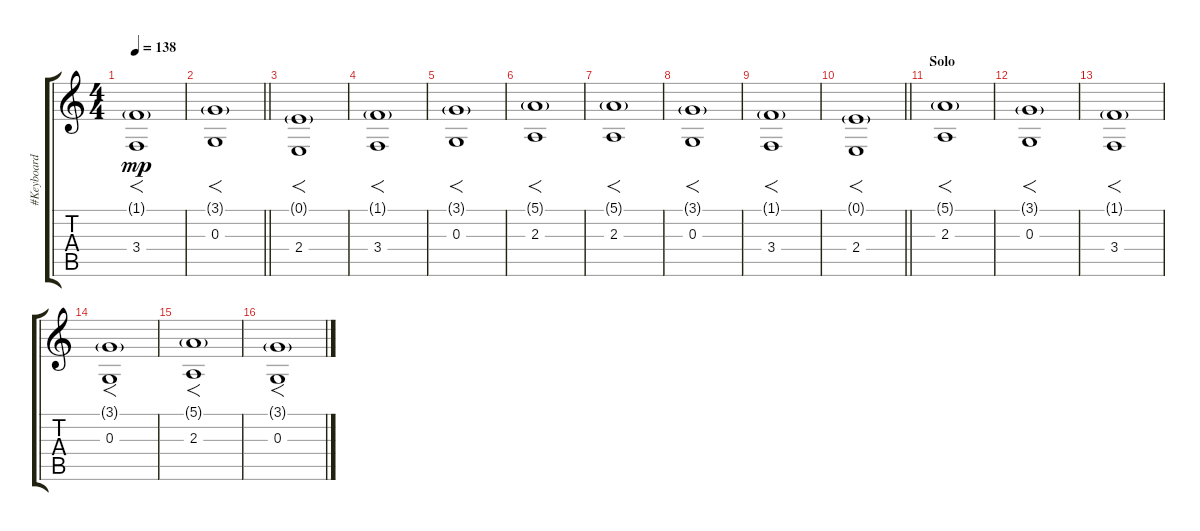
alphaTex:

\track ("#Keyboard 2 (mixed sound)" "#Keyboard ") {instrument drawbarorgan}
\staff {score tabs}
\tuning (E4 B3 G3 D3 A2 D2) {hide}
\ts (4 4)
\tempo 138
\clef g2
\ks c
(1.1{g} 3.4).1{f dy mp} |
\barLineRight lightlight
(3.1{g} 0.3).1{f} |
(0.1{g} 2.4).1{f} |
(1.1{g} 3.4).1{f} |
(3.1{g} 0.3).1{f} |
(5.1{g} 2.3).1{f} |
(5.1{g} 2.3).1{f} |
(3.1{g} 0.3).1{f} |
(1.1{g} 3.4).1{f} |
\barLineRight lightlight
(0.1{g} 2.4).1{f} |
\section ("" "Solo ")
(5.1{g} 2.3).1{f} |
(3.1{g} 0.3).1{f} |
(1.1{g} 3.4).1{f} |
(3.1{g} 0.3).1{f} |
(5.1{g} 2.3).1{f} |
(3.1{g} 0.3).1{f}
